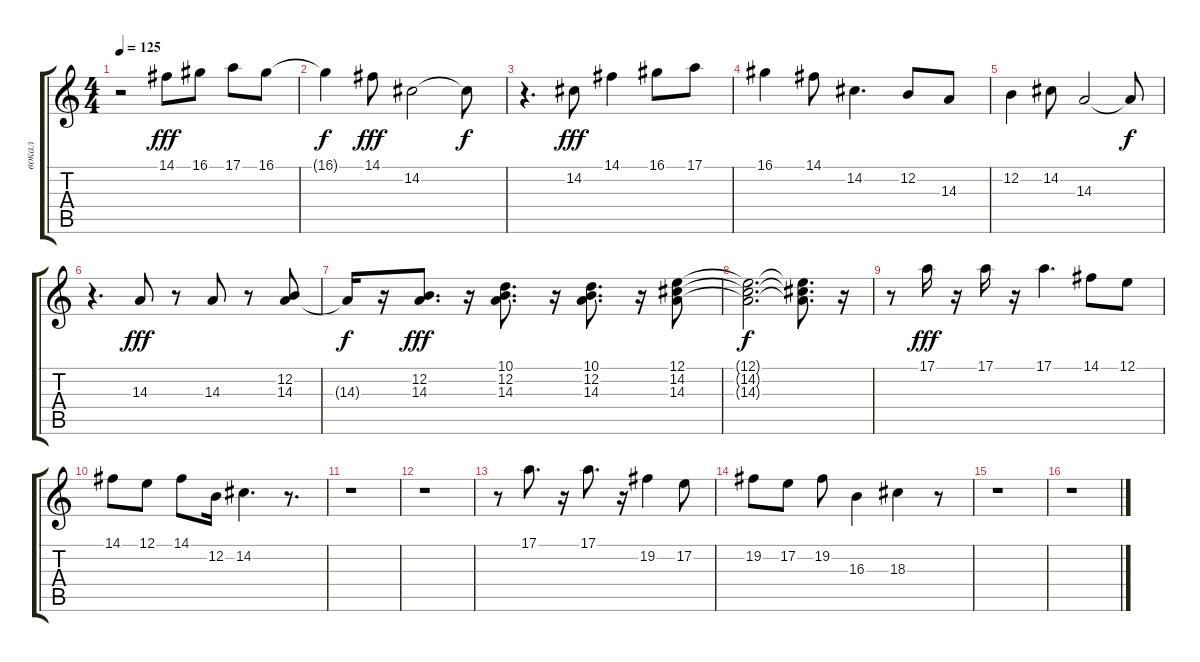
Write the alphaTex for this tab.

\track ("вокал" "вокал") {instrument flute}
\staff {score tabs}
\tuning (E4 B3 G3 D3 A2 E2) {hide}
\ts (4 4)
\tempo 125
\clef g2
\ks c
r.2{dy f} 14.1.8{dy fff} 16.1.8 17.1.8 16.1.8 |
16.1{t}.4{dy f} 14.1.8{dy fff} 14.2.2 14.2{t}.8{dy f} |
r.4{d} 14.2.8{dy fff} 14.1.4 16.1.8 17.1.8 |
16.1.4 14.1.8 14.2.4{d} 12.2.8 14.3.8 |
12.2.4 14.2.8 14.3.2 14.3{t}.8{dy f} |
r.4{d} 14.3.8{dy fff} r.8 14.3.8 r.8 (12.2 14.3).8 |
14.3{t}.16{dy f} r.16 (12.2 14.3).8{d dy fff} r.16 (10.1 12.2 14.3).8{d} r.16 (10.1 12.2 14.3).8{d} r.16 (12.1 14.2 14.3).8 |
(12.1{t} 14.2{t} 14.3{t}).2{d dy f} (12.1{t} 14.2{t} 14.3{t}).8{d} r.16 |
r.8 17.1.16{dy fff volume 11 instrument trombone} r.16 17.1.16 r.16 17.1.4{d} 14.1.8 12.1.8 |
14.1.8 12.1.8 14.1.8 12.2.16 14.2.4{d} r.8{d} |
r.1 |
r.1 |
r.8 17.1.8{d} r.16 17.1.8{d} r.16 19.2.4 17.2.8 |
19.2.8 17.2.8 19.2.8 16.3.4 18.3.4 r.8 |
r.1 |
r.1
